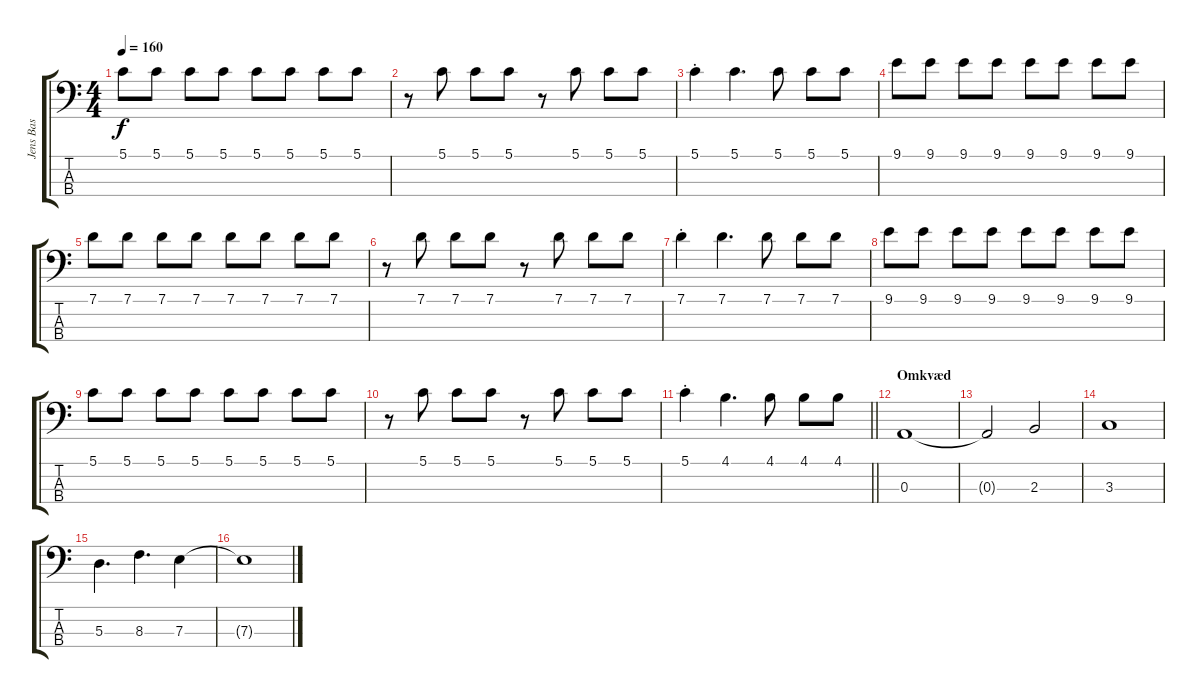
\track ("Jens Bas" "Jens Bas") {instrument electricbasspick}
\staff {score tabs}
\tuning (G2 D2 A1 E1) {hide}
\ts (4 4)
\tempo 160
\clef f4
\ks c
5.1.8{dy f} 5.1.8 5.1.8 5.1.8 5.1.8 5.1.8 5.1.8 5.1.8 |
r.8 5.1.8 5.1.8 5.1.8 r.8 5.1.8 5.1.8 5.1.8 |
5.1{st}.4 5.1.4{d} 5.1.8 5.1.8 5.1.8 |
9.1.8 9.1.8 9.1.8 9.1.8 9.1.8 9.1.8 9.1.8 9.1.8 |
7.1.8 7.1.8 7.1.8 7.1.8 7.1.8 7.1.8 7.1.8 7.1.8 |
r.8 7.1.8 7.1.8 7.1.8 r.8 7.1.8 7.1.8 7.1.8 |
7.1{st}.4 7.1.4{d} 7.1.8 7.1.8 7.1.8 |
9.1.8 9.1.8 9.1.8 9.1.8 9.1.8 9.1.8 9.1.8 9.1.8 |
5.1.8 5.1.8 5.1.8 5.1.8 5.1.8 5.1.8 5.1.8 5.1.8 |
r.8 5.1.8 5.1.8 5.1.8 r.8 5.1.8 5.1.8 5.1.8 |
\barLineRight lightlight
5.1{st}.4 4.1.4{d} 4.1.8 4.1.8 4.1.8 |
\section ("" "Omkvæd")
0.3.1 |
0.3{t}.2 2.3.2 |
3.3.1 |
5.3.4{d} 8.3.4{d} 7.3.4 |
7.3{t}.1
